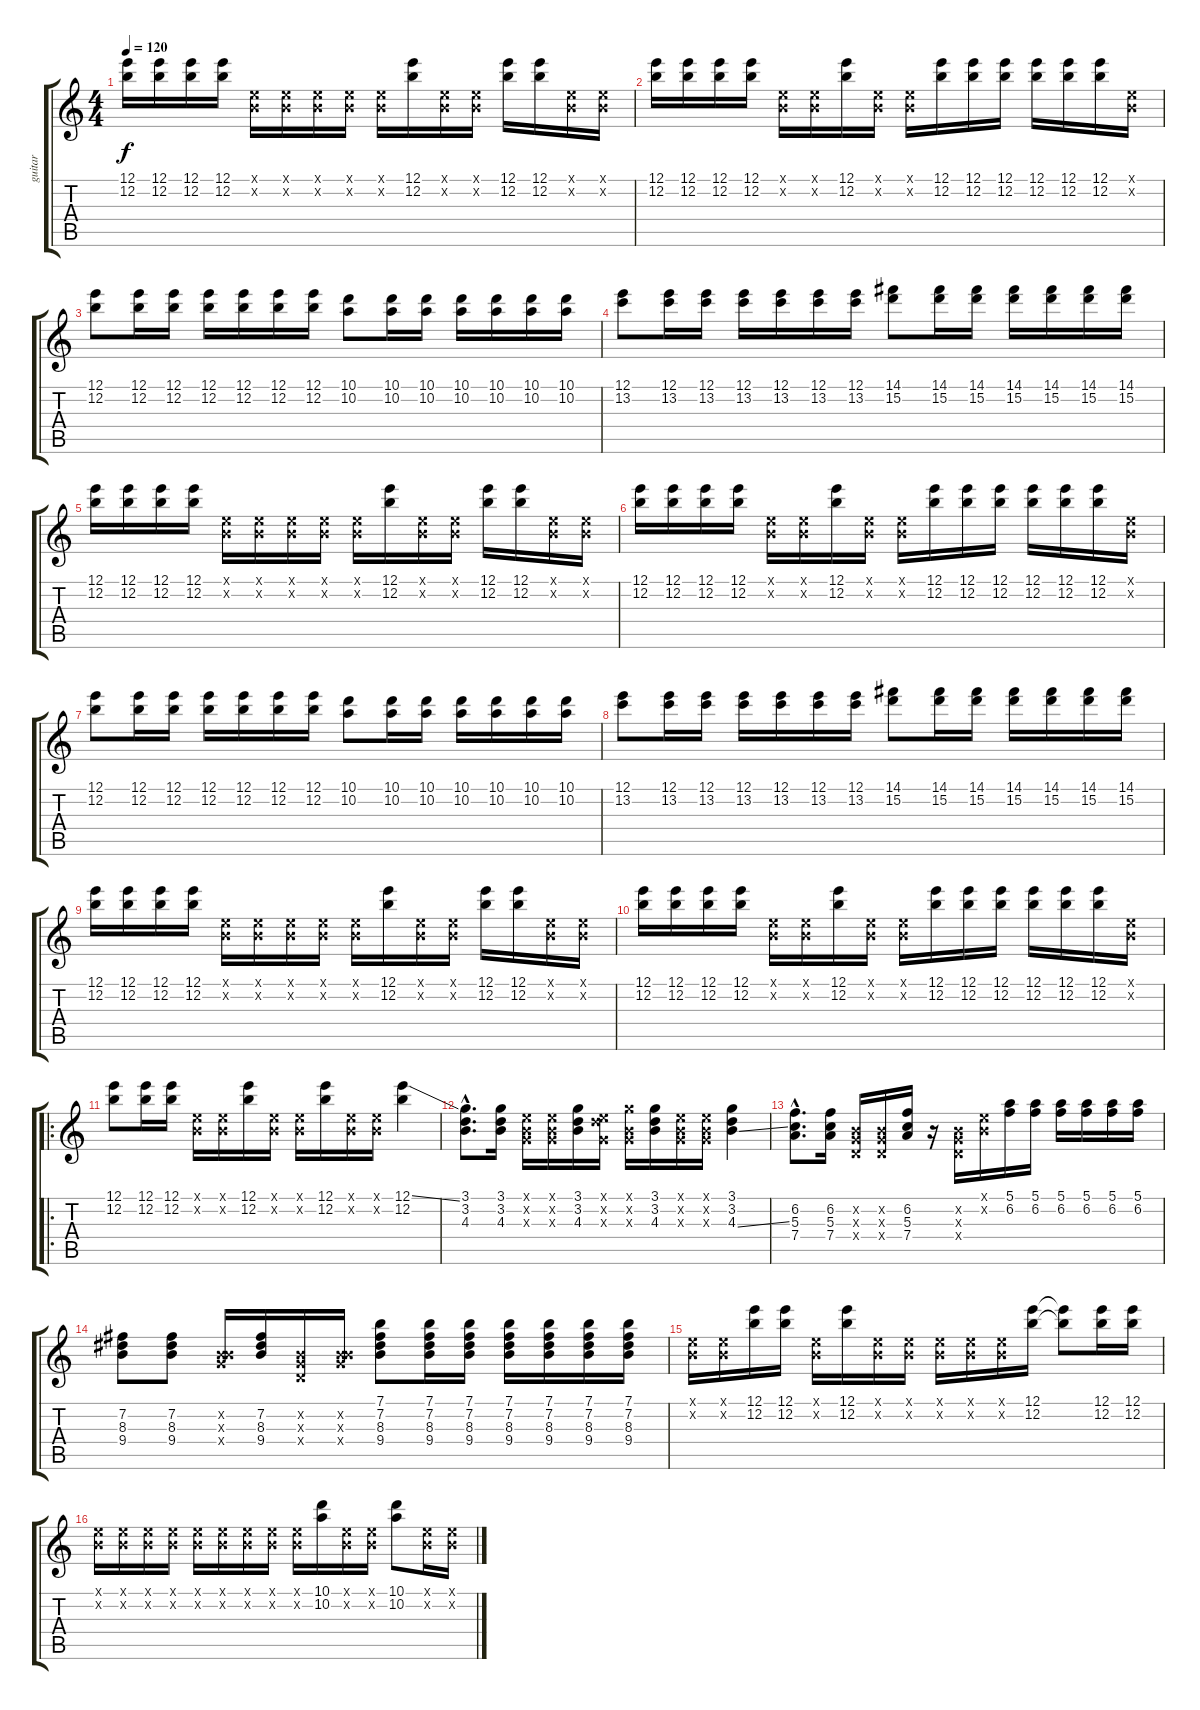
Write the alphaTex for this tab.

\track ("guitar" "guitar") {instrument acousticguitarnylon}
\staff {score tabs}
\tuning (E4 B3 G3 D3 A2 E2) {hide}
\ts (4 4)
\tempo 120
\clef g2
\ks c
(12.1 12.2).16{dy f instrument acousticguitarnylon} (12.1 12.2).16 (12.1 12.2).16 (12.1 12.2).16 (0.1{x} 0.2{x}).16 (0.1{x} 0.2{x}).16 (0.1{x} 0.2{x}).16 (0.1{x} 0.2{x}).16 (0.1{x} 0.2{x}).16 (12.1 12.2).16 (0.1{x} 0.2{x}).16 (0.1{x} 0.2{x}).16 (12.1 12.2).16 (12.1 12.2).16 (0.1{x} 0.2{x}).16 (0.1{x} 0.2{x}).16 |
(12.1 12.2).16 (12.1 12.2).16 (12.1 12.2).16 (12.1 12.2).16 (0.1{x} 0.2{x}).16 (0.1{x} 0.2{x}).16 (12.1 12.2).16 (0.1{x} 0.2{x}).16 (0.1{x} 0.2{x}).16 (12.1 12.2).16 (12.1 12.2).16 (12.1 12.2).16 (12.1 12.2).16 (12.1 12.2).16 (12.1 12.2).16 (0.1{x} 0.2{x}).16 |
(12.1 12.2).8 (12.1 12.2).16 (12.1 12.2).16 (12.1 12.2).16 (12.1 12.2).16 (12.1 12.2).16 (12.1 12.2).16 (10.1 10.2).8 (10.1 10.2).16 (10.1 10.2).16 (10.1 10.2).16 (10.1 10.2).16 (10.1 10.2).16 (10.1 10.2).16 |
(12.1 13.2).8 (12.1 13.2).16 (12.1 13.2).16 (12.1 13.2).16 (12.1 13.2).16 (12.1 13.2).16 (12.1 13.2).16 (14.1 15.2).8 (14.1 15.2).16 (14.1 15.2).16 (14.1 15.2).16 (14.1 15.2).16 (14.1 15.2).16 (14.1 15.2).16 |
(12.1 12.2).16 (12.1 12.2).16 (12.1 12.2).16 (12.1 12.2).16 (0.1{x} 0.2{x}).16 (0.1{x} 0.2{x}).16 (0.1{x} 0.2{x}).16 (0.1{x} 0.2{x}).16 (0.1{x} 0.2{x}).16 (12.1 12.2).16 (0.1{x} 0.2{x}).16 (0.1{x} 0.2{x}).16 (12.1 12.2).16 (12.1 12.2).16 (0.1{x} 0.2{x}).16 (0.1{x} 0.2{x}).16 |
(12.1 12.2).16 (12.1 12.2).16 (12.1 12.2).16 (12.1 12.2).16 (0.1{x} 0.2{x}).16 (0.1{x} 0.2{x}).16 (12.1 12.2).16 (0.1{x} 0.2{x}).16 (0.1{x} 0.2{x}).16 (12.1 12.2).16 (12.1 12.2).16 (12.1 12.2).16 (12.1 12.2).16 (12.1 12.2).16 (12.1 12.2).16 (0.1{x} 0.2{x}).16 |
(12.1 12.2).8 (12.1 12.2).16 (12.1 12.2).16 (12.1 12.2).16 (12.1 12.2).16 (12.1 12.2).16 (12.1 12.2).16 (10.1 10.2).8 (10.1 10.2).16 (10.1 10.2).16 (10.1 10.2).16 (10.1 10.2).16 (10.1 10.2).16 (10.1 10.2).16 |
(12.1 13.2).8 (12.1 13.2).16 (12.1 13.2).16 (12.1 13.2).16 (12.1 13.2).16 (12.1 13.2).16 (12.1 13.2).16 (14.1 15.2).8 (14.1 15.2).16 (14.1 15.2).16 (14.1 15.2).16 (14.1 15.2).16 (14.1 15.2).16 (14.1 15.2).16 |
(12.1 12.2).16 (12.1 12.2).16 (12.1 12.2).16 (12.1 12.2).16 (0.1{x} 0.2{x}).16 (0.1{x} 0.2{x}).16 (0.1{x} 0.2{x}).16 (0.1{x} 0.2{x}).16 (0.1{x} 0.2{x}).16 (12.1 12.2).16 (0.1{x} 0.2{x}).16 (0.1{x} 0.2{x}).16 (12.1 12.2).16 (12.1 12.2).16 (0.1{x} 0.2{x}).16 (0.1{x} 0.2{x}).16 |
(12.1 12.2).16 (12.1 12.2).16 (12.1 12.2).16 (12.1 12.2).16 (0.1{x} 0.2{x}).16 (0.1{x} 0.2{x}).16 (12.1 12.2).16 (0.1{x} 0.2{x}).16 (0.1{x} 0.2{x}).16 (12.1 12.2).16 (12.1 12.2).16 (12.1 12.2).16 (12.1 12.2).16 (12.1 12.2).16 (12.1 12.2).16 (0.1{x} 0.2{x}).16 |
\ro
(12.1 12.2).8 (12.1 12.2).16 (12.1 12.2).16 (0.1{x} 0.2{x}).16 (0.1{x} 0.2{x}).16 (12.1 12.2).16 (0.1{x} 0.2{x}).16 (0.1{x} 0.2{x}).16 (12.1 12.2).16 (0.1{x} 0.2{x}).16 (0.1{x} 0.2{x}).16 (12.1{ss} 12.2).4 |
(3.1{hac} 3.2{hac} 4.3{hac}).8{d} (3.1 3.2 4.3).16 (0.1{x} 0.2{x} 0.3{x}).16 (0.1{x} 0.2{x} 0.3{x}).16 (3.1 3.2 4.3).16 (0.1{x} 3.2{x} 0.3{x}).16 (3.1{x} 0.2{x} 0.3{x}).16 (3.1 3.2 4.3).16 (0.1{x} 0.2{x} 0.3{x}).16 (0.1{x} 0.2{x} 0.3{x}).16 (3.1 3.2 4.3{ss}).4 |
(6.2{hac} 5.3{hac} 7.4{hac}).8{d} (6.2 5.3 7.4).16 (0.2{x} 0.3{x} 0.4{x}).16 (0.2{x} 0.3{x} 0.4{x}).16 (6.2 5.3 7.4).16 r.16 (0.2{x} 0.3{x} 0.4{x}).16 (0.1{x} 0.2{x}).16 (5.1 6.2).16 (5.1 6.2).16 (5.1 6.2).16 (5.1 6.2).16 (5.1 6.2).16 (5.1 6.2).16 |
(7.2 8.3 9.4).8 (7.2 8.3 9.4).8 (0.2{x} 0.3{x} 9.4{x}).16 (7.2 8.3 9.4).16 (0.2{x} 0.3{x} 0.4{x}).16 (0.2{x} 0.3{x} 9.4{x}).16 (7.1 7.2 8.3 9.4).8 (7.1 7.2 8.3 9.4).16 (7.1 7.2 8.3 9.4).16 (7.1 7.2 8.3 9.4).16 (7.1 7.2 8.3 9.4).16 (7.1 7.2 8.3 9.4).16 (7.1 7.2 8.3 9.4).16 |
(0.1{x} 0.2{x}).16 (0.1{x} 0.2{x}).16 (12.1 12.2).16 (12.1 12.2).16 (0.1{x} 0.2{x}).16 (12.1 12.2).16 (0.1{x} 0.2{x}).16 (0.1{x} 0.2{x}).16 (0.1{x} 0.2{x}).16 (0.1{x} 0.2{x}).16 (0.1{x} 0.2{x}).16 (12.1 12.2).16 (12.1{t} 12.2{t}).8 (12.1 12.2).16 (12.1 12.2).16 |
(0.1{x} 0.2{x}).16 (0.1{x} 0.2{x}).16 (0.1{x} 0.2{x}).16 (0.1{x} 0.2{x}).16 (0.1{x} 0.2{x}).16 (0.1{x} 0.2{x}).16 (0.1{x} 0.2{x}).16 (0.1{x} 0.2{x}).16 (0.1{x} 0.2{x}).16 (10.1 10.2).16 (0.1{x} 0.2{x}).16 (0.1{x} 0.2{x}).16 (10.1 10.2).8 (0.1{x} 0.2{x}).16 (0.1{x} 0.2{x}).16
